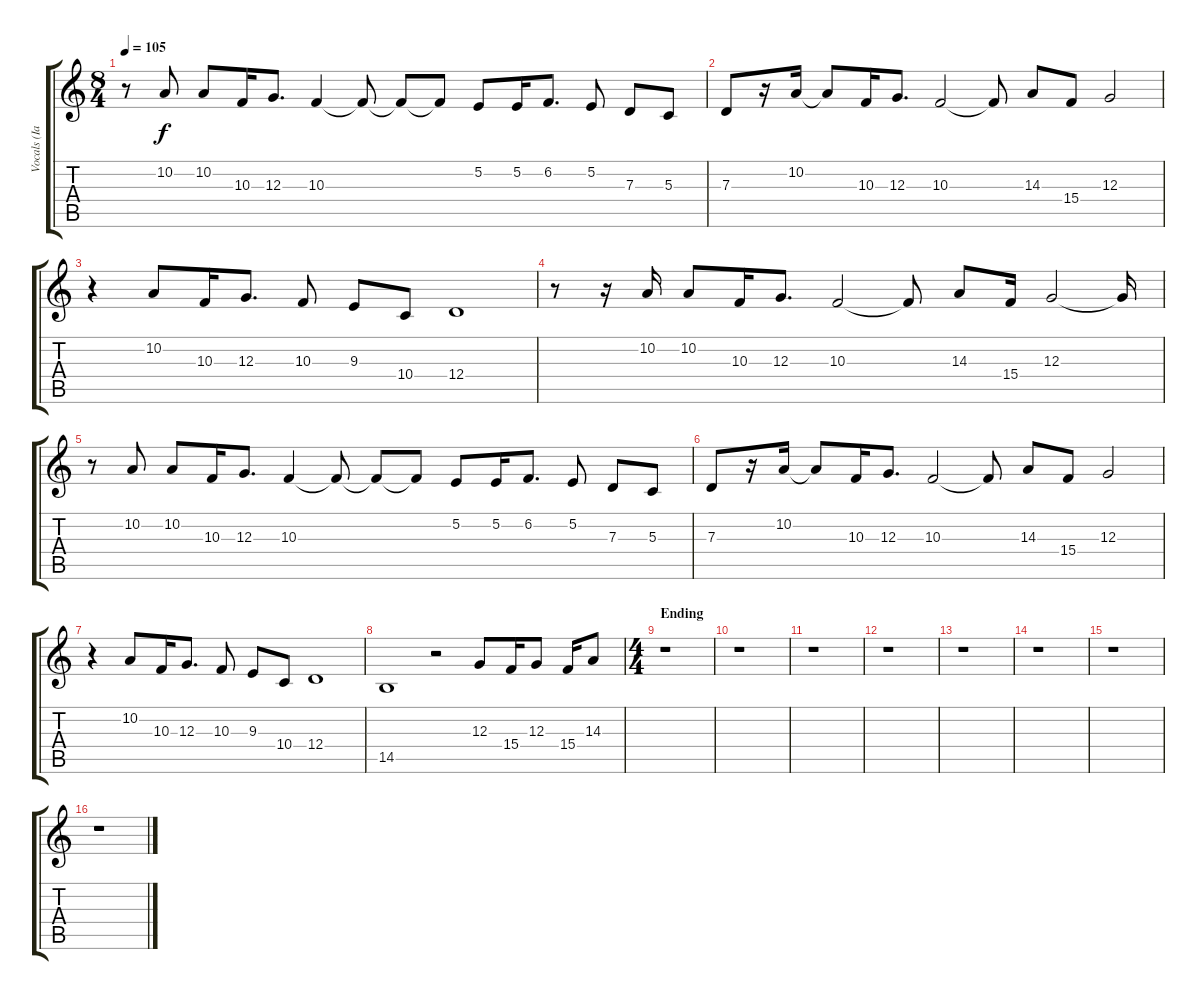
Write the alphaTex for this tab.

\track ("Vocals (Ian Gillan)" "Vocals (Ia") {instrument lead2sawtooth}
\staff {score tabs}
\tuning (E4 B3 G3 D3 A2 E2) {hide}
\ts (8 4)
\tempo 105
\clef g2
\ks c
r.8{dy f} 10.2.8 10.2.8 10.3.16 12.3.8{d} 10.3.4 10.3{t}.8 10.3{t}.8 10.3{t}.8 5.2.8 5.2.16 6.2.8{d} 5.2.8 7.3.8 5.3.8 |
7.3.8 r.16 10.2.16 10.2{t}.8 10.3.16 12.3.8{d} 10.3.2 10.3{t}.8 14.3.8 15.4.8 12.3.2 |
r.4 10.2.8 10.3.16 12.3.8{d} 10.3.8 9.3.8 10.4.8 12.4.1 |
r.8 r.16 10.2.16 10.2.8 10.3.16 12.3.8{d} 10.3.2 10.3{t}.8 14.3.8 15.4.16 12.3.2 12.3{t}.16 |
r.8 10.2.8 10.2.8 10.3.16 12.3.8{d} 10.3.4 10.3{t}.8 10.3{t}.8 10.3{t}.8 5.2.8 5.2.16 6.2.8{d} 5.2.8 7.3.8 5.3.8 |
7.3.8 r.16 10.2.16 10.2{t}.8 10.3.16 12.3.8{d} 10.3.2 10.3{t}.8 14.3.8 15.4.8 12.3.2 |
r.4 10.2.8 10.3.16 12.3.8{d} 10.3.8 9.3.8 10.4.8 12.4.1 |
14.5.1 r.2 12.3.8 15.4.16 12.3.8 15.4.16 14.3.8 |
\ts (4 4)
\section ("" "Ending")
r.1 |
r.1 |
r.1 |
r.1 |
r.1 |
r.1 |
r.1 |
r.1
